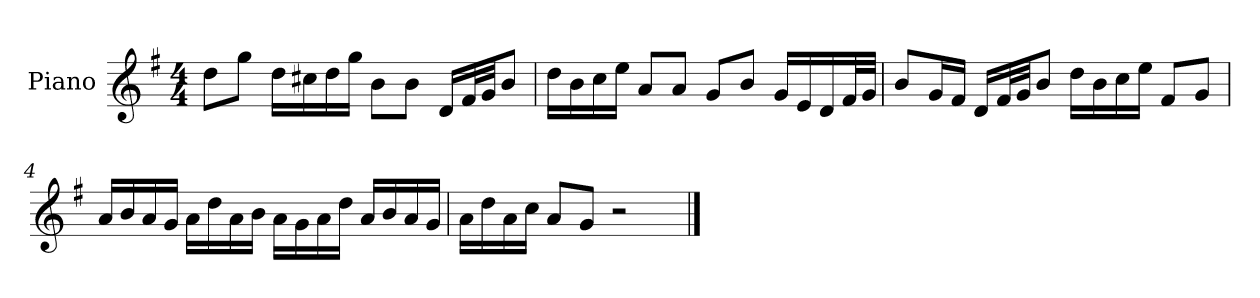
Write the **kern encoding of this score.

**kern
*part1
*staff1
*I"Piano
*I'P-no
*clefG2
*k[f#]
*M4/4
*MM90
=1
8dd\L
8gg\J
16dd\LL
16cc#X\
16dd\
16gg\JJ
8b\L
8b\J
16d/LL
32f#/L
32g/JJ
8b/J
=2
16dd\LL
16b\
16cc\
16ee\JJ
8a/L
8a/J
8g/L
8b/J
16g/LL
16e/
16d/
32f#/L
32g/JJJ
=3
8b/L
16g/L
16f#/JJ
16d/LL
32f#/L
32g/JJ
8b/J
16dd\LL
16b\
16cc\
16ee\JJ
8f#/L
8g/J
!!LO:LB:g=z
=4
16a/LL
16b/
16a/
16g/JJ
16a\LL
16dd\
16a\
16b\JJ
16a\LL
16g\
16a\
16dd\JJ
16a/LL
16b/
16a/
16g/JJ
=5
16a\LL
16dd\
16a\
16cc\JJ
8a/L
8g/J
2r
==
*-
